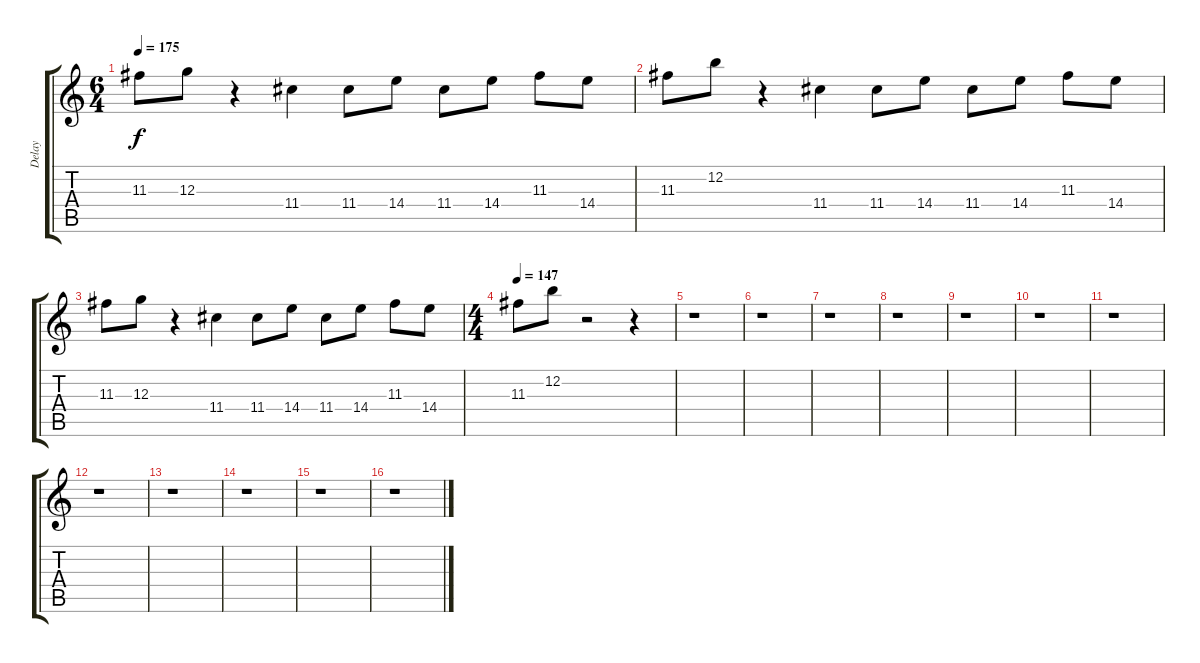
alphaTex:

\track ("Delay" "Delay") {instrument distortionguitar}
\staff {score tabs}
\tuning (E4 B3 G3 D3 A2 E2) {hide}
\ts (6 4)
\tempo 175
\clef g2
\ks c
11.3.8{dy f} 12.3.8 r.4 11.4.4 11.4.8 14.4.8 11.4.8 14.4.8 11.3.8 14.4.8 |
11.3.8 12.2.8 r.4 11.4.4 11.4.8 14.4.8 11.4.8 14.4.8 11.3.8 14.4.8 |
11.3.8 12.3.8 r.4 11.4.4 11.4.8 14.4.8 11.4.8 14.4.8 11.3.8 14.4.8 |
\ts (4 4)
\tempo 147
11.3.8 12.2.8 r.2 r.4 |
r.1 |
r.1 |
r.1 |
r.1 |
r.1 |
r.1 |
r.1 |
r.1 |
r.1 |
r.1 |
r.1 |
r.1
